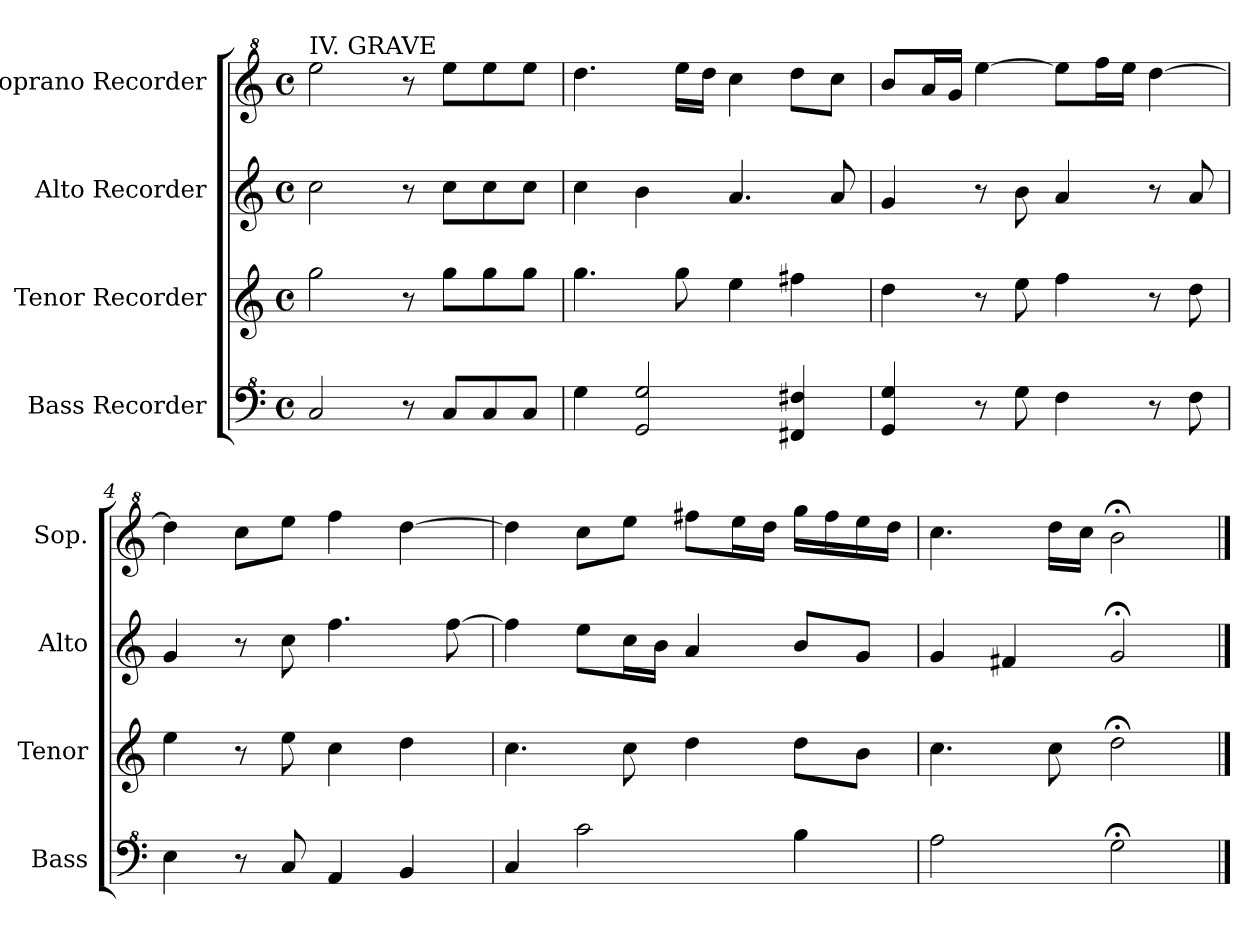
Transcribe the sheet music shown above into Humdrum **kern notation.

**kern	**kern	**kern	**kern
*part4	*part3	*part2	*part1
*staff4	*staff3	*staff2	*staff1
*I"Bass Recorder	*I"Tenor Recorder	*I"Alto Recorder	*I"Soprano Recorder
*I'Bass	*I'Tenor	*I'Alto	*I'Sop.
*clefF^4	*	*	*clefG^2
*k[]	*k[]	*k[]	*k[]
*C:	*C:	*C:	*C:
*M4/4	*M4/4	*M4/4	*M4/4
*met(c)	*met(c)	*met(c)	*met(c)
=1	=1	=1	=1
!	!	!	!LO:TX:a:t=IV. GRAVE
2c/	2gg\	2cc\	2eee\
8r	8r	8r	8r
8c/L	8gg\L	8cc\L	8eee\L
8c/	8gg\	8cc\	8eee\
8c/J	8gg\J	8cc\J	8eee\J
=2	=2	=2	=2
4g\	4.gg\	4cc\	4.ddd\
2G/ 2g/	.	4b\	.
.	8gg\	.	16eee\LL
.	.	.	16ddd\JJ
.	4ee\	4.a/	4ccc\
4F#X/ 4f#X/	4ff#X\	.	8ddd\L
.	.	8a/	8ccc\J
=3	=3	=3	=3
4G/ 4g/	4dd\	4g/	8bb/L
.	.	.	16aa/L
.	.	.	16gg/JJ
8r	8r	8r	[4eee\
8g\	8ee\	8b\	.
4f\	4ff\	4a/	8eee\L]
.	.	.	16fff\L
.	.	.	16eee\JJ
8r	8r	8r	[4ddd\
8f\	8dd\	8a/	.
!!LO:LB:g=z
=4	=4	=4	=4
4e\	4ee\	4g/	4ddd\]
8r	8r	8r	8ccc\L
8c/	8ee\	8cc\	8eee\J
4A/	4cc\	4.ff\	4fff\
4B/	4dd\	.	[4ddd\
.	.	[8ff\	.
=5	=5	=5	=5
4c/	4.cc\	4ff\]	4ddd\]
2cc\	.	8ee\L	8ccc\L
.	8cc\	16cc\L	8eee\J
.	.	16b\JJ	.
.	4dd\	4a/	8fff#X\L
.	.	.	16eee\L
.	.	.	16ddd\JJ
4b\	8dd\L	8b/L	16ggg\LL
.	.	.	16fff#\
.	8b\J	8g/J	16eee\
.	.	.	16ddd\JJ
=6	=6	=6	=6
2a\	4.cc\	4g/	4.ccc\
.	.	4f#X/	.
.	8cc\	.	16ddd\LL
.	.	.	16ccc\JJ
2g;<\	2dd;<\	2g;</	2bb;<\
==	==	==	==
*-	*-	*-	*-
